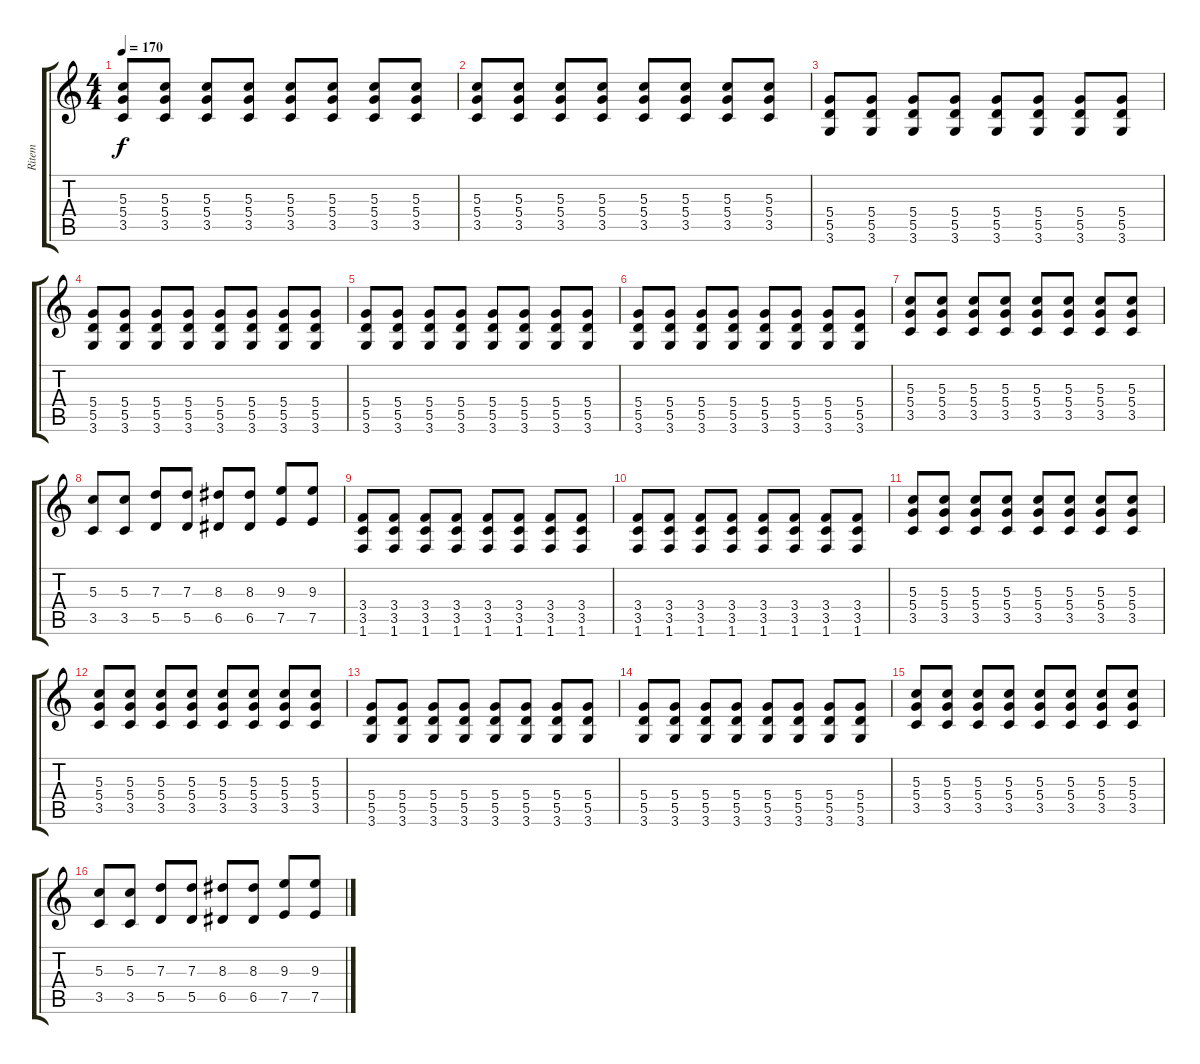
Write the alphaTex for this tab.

\track ("Ritem" "Ritem") {instrument overdrivenguitar}
\staff {score tabs}
\tuning (E4 B3 G3 D3 A2 E2) {hide}
\ts (4 4)
\tempo 170
\clef g2
\ks c
(5.3 5.4 3.5).8{dy f} (5.3 5.4 3.5).8 (5.3 5.4 3.5).8 (5.3 5.4 3.5).8 (5.3 5.4 3.5).8 (5.3 5.4 3.5).8 (5.3 5.4 3.5).8 (5.3 5.4 3.5).8 |
(5.3 5.4 3.5).8 (5.3 5.4 3.5).8 (5.3 5.4 3.5).8 (5.3 5.4 3.5).8 (5.3 5.4 3.5).8 (5.3 5.4 3.5).8 (5.3 5.4 3.5).8 (5.3 5.4 3.5).8 |
(5.4 5.5 3.6).8 (5.4 5.5 3.6).8 (5.4 5.5 3.6).8 (5.4 5.5 3.6).8 (5.4 5.5 3.6).8 (5.4 5.5 3.6).8 (5.4 5.5 3.6).8 (5.4 5.5 3.6).8 |
(5.4 5.5 3.6).8 (5.4 5.5 3.6).8 (5.4 5.5 3.6).8 (5.4 5.5 3.6).8 (5.4 5.5 3.6).8 (5.4 5.5 3.6).8 (5.4 5.5 3.6).8 (5.4 5.5 3.6).8 |
(5.4 5.5 3.6).8 (5.4 5.5 3.6).8 (5.4 5.5 3.6).8 (5.4 5.5 3.6).8 (5.4 5.5 3.6).8 (5.4 5.5 3.6).8 (5.4 5.5 3.6).8 (5.4 5.5 3.6).8 |
(5.4 5.5 3.6).8 (5.4 5.5 3.6).8 (5.4 5.5 3.6).8 (5.4 5.5 3.6).8 (5.4 5.5 3.6).8 (5.4 5.5 3.6).8 (5.4 5.5 3.6).8 (5.4 5.5 3.6).8 |
(5.3 5.4 3.5).8 (5.3 5.4 3.5).8 (5.3 5.4 3.5).8 (5.3 5.4 3.5).8 (5.3 5.4 3.5).8 (5.3 5.4 3.5).8 (5.3 5.4 3.5).8 (5.3 5.4 3.5).8 |
(5.3 3.5).8 (5.3 3.5).8 (7.3 5.5).8 (7.3 5.5).8 (8.3 6.5).8 (8.3 6.5).8 (9.3 7.5).8 (9.3 7.5).8 |
(3.4 3.5 1.6).8 (3.4 3.5 1.6).8 (3.4 3.5 1.6).8 (3.4 3.5 1.6).8 (3.4 3.5 1.6).8 (3.4 3.5 1.6).8 (3.4 3.5 1.6).8 (3.4 3.5 1.6).8 |
(3.4 3.5 1.6).8 (3.4 3.5 1.6).8 (3.4 3.5 1.6).8 (3.4 3.5 1.6).8 (3.4 3.5 1.6).8 (3.4 3.5 1.6).8 (3.4 3.5 1.6).8 (3.4 3.5 1.6).8 |
(5.3 5.4 3.5).8 (5.3 5.4 3.5).8 (5.3 5.4 3.5).8 (5.3 5.4 3.5).8 (5.3 5.4 3.5).8 (5.3 5.4 3.5).8 (5.3 5.4 3.5).8 (5.3 5.4 3.5).8 |
(5.3 5.4 3.5).8 (5.3 5.4 3.5).8 (5.3 5.4 3.5).8 (5.3 5.4 3.5).8 (5.3 5.4 3.5).8 (5.3 5.4 3.5).8 (5.3 5.4 3.5).8 (5.3 5.4 3.5).8 |
(5.4 5.5 3.6).8 (5.4 5.5 3.6).8 (5.4 5.5 3.6).8 (5.4 5.5 3.6).8 (5.4 5.5 3.6).8 (5.4 5.5 3.6).8 (5.4 5.5 3.6).8 (5.4 5.5 3.6).8 |
(5.4 5.5 3.6).8 (5.4 5.5 3.6).8 (5.4 5.5 3.6).8 (5.4 5.5 3.6).8 (5.4 5.5 3.6).8 (5.4 5.5 3.6).8 (5.4 5.5 3.6).8 (5.4 5.5 3.6).8 |
(5.3 5.4 3.5).8 (5.3 5.4 3.5).8 (5.3 5.4 3.5).8 (5.3 5.4 3.5).8 (5.3 5.4 3.5).8 (5.3 5.4 3.5).8 (5.3 5.4 3.5).8 (5.3 5.4 3.5).8 |
(5.3 3.5).8 (5.3 3.5).8 (7.3 5.5).8 (7.3 5.5).8 (8.3 6.5).8 (8.3 6.5).8 (9.3 7.5).8 (9.3 7.5).8
